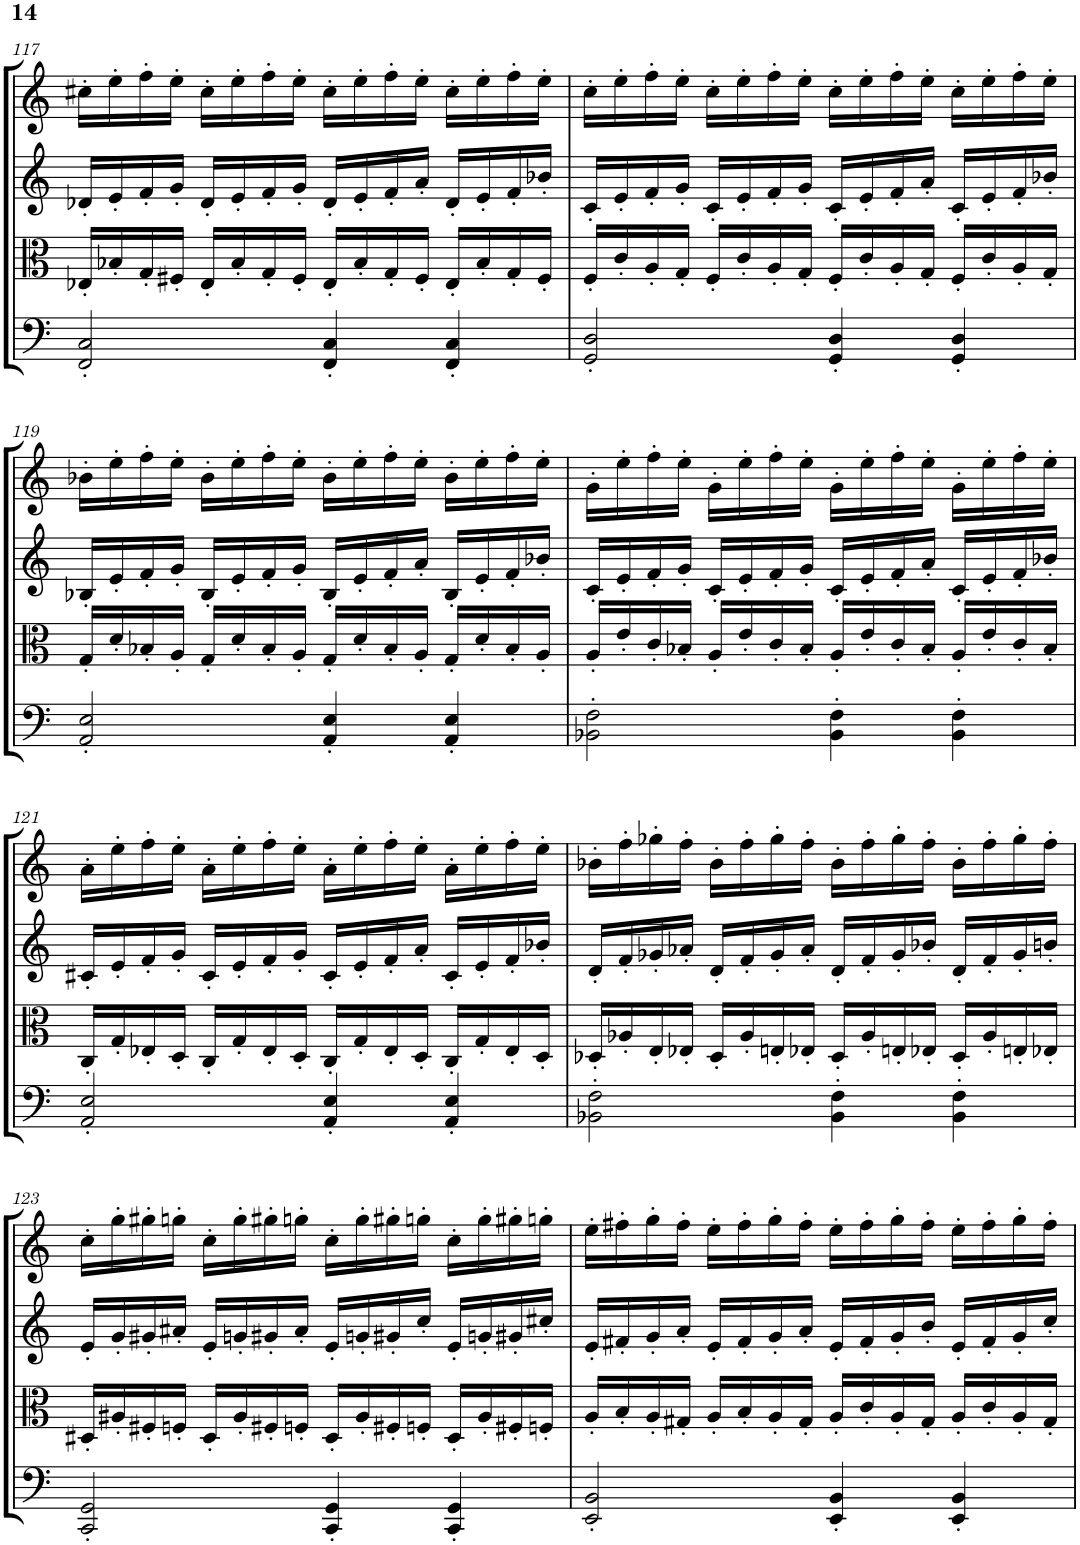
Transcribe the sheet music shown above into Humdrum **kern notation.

**kern	**kern	**kern	**kern
*part4	*part3	*part2	*part1
*staff4	*staff3	*staff2	*staff1
*I"Violoncello	*I"Viola	*I"Violin II	*I"Violin I
*I'Vc	*I'Vla	*I'Vln	*I'Vln
!!LO:PB:g=z
*clefF4	*clefC3	*clefG2	*clefG2
*k[]	*k[]	*k[]	*k[]
*M4/4	*M4/4	*M4/4	*M4/4
=117	=117	=117	=117
2FF/' 2C/'	16E-X'/LL	16d-X'/LL	16cc#X'\LL
.	16B-X'/	16e'/	16ee'\
.	16G'/	16f'/	16ff'\
.	16F#X'/JJ	16g'/JJ	16ee'\JJ
.	16E-'/LL	16d-'/LL	16cc#'\LL
.	16B-'/	16e'/	16ee'\
.	16G'/	16f'/	16ff'\
.	16F#'/JJ	16g'/JJ	16ee'\JJ
4FF/' 4C/'	16E-'/LL	16d-'/LL	16cc#'\LL
.	16B-'/	16e'/	16ee'\
.	16G'/	16f'/	16ff'\
.	16F#'/JJ	16a'/JJ	16ee'\JJ
4FF/' 4C/'	16E-'/LL	16d-'/LL	16cc#'\LL
.	16B-'/	16e'/	16ee'\
.	16G'/	16f'/	16ff'\
.	16F#'/JJ	16b-X'/JJ	16ee'\JJ
=118	=118	=118	=118
2GG/' 2D/'	16F'/LL	16c'/LL	16cc'\LL
.	16c'/	16e'/	16ee'\
.	16A'/	16f'/	16ff'\
.	16G'/JJ	16g'/JJ	16ee'\JJ
.	16F'/LL	16c'/LL	16cc'\LL
.	16c'/	16e'/	16ee'\
.	16A'/	16f'/	16ff'\
.	16G'/JJ	16g'/JJ	16ee'\JJ
4GG/' 4D/'	16F'/LL	16c'/LL	16cc'\LL
.	16c'/	16e'/	16ee'\
.	16A'/	16f'/	16ff'\
.	16G'/JJ	16a'/JJ	16ee'\JJ
4GG/' 4D/'	16F'/LL	16c'/LL	16cc'\LL
.	16c'/	16e'/	16ee'\
.	16A'/	16f'/	16ff'\
.	16G'/JJ	16b-X'/JJ	16ee'\JJ
!!LO:LB:g=z
=119	=119	=119	=119
2AA/' 2E/'	16G'/LL	16B-X'/LL	16b-X'\LL
.	16d'/	16e'/	16ee'\
.	16B-X'/	16f'/	16ff'\
.	16A'/JJ	16g'/JJ	16ee'\JJ
.	16G'/LL	16B-'/LL	16b-'\LL
.	16d'/	16e'/	16ee'\
.	16B-'/	16f'/	16ff'\
.	16A'/JJ	16g'/JJ	16ee'\JJ
4AA/' 4E/'	16G'/LL	16B-'/LL	16b-'\LL
.	16d'/	16e'/	16ee'\
.	16B-'/	16f'/	16ff'\
.	16A'/JJ	16a'/JJ	16ee'\JJ
4AA/' 4E/'	16G'/LL	16B-'/LL	16b-'\LL
.	16d'/	16e'/	16ee'\
.	16B-'/	16f'/	16ff'\
.	16A'/JJ	16b-X'/JJ	16ee'\JJ
=120	=120	=120	=120
2BB-X\' 2F\'	16A'/LL	16c'/LL	16g'\LL
.	16e'/	16e'/	16ee'\
.	16c'/	16f'/	16ff'\
.	16B-X'/JJ	16g'/JJ	16ee'\JJ
.	16A'/LL	16c'/LL	16g'\LL
.	16e'/	16e'/	16ee'\
.	16c'/	16f'/	16ff'\
.	16B-'/JJ	16g'/JJ	16ee'\JJ
4BB-\' 4F\'	16A'/LL	16c'/LL	16g'\LL
.	16e'/	16e'/	16ee'\
.	16c'/	16f'/	16ff'\
.	16B-'/JJ	16a'/JJ	16ee'\JJ
4BB-\' 4F\'	16A'/LL	16c'/LL	16g'\LL
.	16e'/	16e'/	16ee'\
.	16c'/	16f'/	16ff'\
.	16B-'/JJ	16b-X'/JJ	16ee'\JJ
!!LO:LB:g=z
=121	=121	=121	=121
2AA/' 2E/'	16C'/LL	16c#X'/LL	16a'\LL
.	16G'/	16e'/	16ee'\
.	16E-X'/	16f'/	16ff'\
.	16D'/JJ	16g'/JJ	16ee'\JJ
.	16C'/LL	16c#'/LL	16a'\LL
.	16G'/	16e'/	16ee'\
.	16E-'/	16f'/	16ff'\
.	16D'/JJ	16g'/JJ	16ee'\JJ
4AA/' 4E/'	16C'/LL	16c#'/LL	16a'\LL
.	16G'/	16e'/	16ee'\
.	16E-'/	16f'/	16ff'\
.	16D'/JJ	16a'/JJ	16ee'\JJ
4AA/' 4E/'	16C'/LL	16c#'/LL	16a'\LL
.	16G'/	16e'/	16ee'\
.	16E-'/	16f'/	16ff'\
.	16D'/JJ	16b-X'/JJ	16ee'\JJ
=122	=122	=122	=122
2BB-X\' 2F\'	16D-X'/LL	16d'/LL	16b-X'\LL
.	16A-X'/	16f'/	16ff'\
.	16E'/	16g-X'/	16gg-X'\
.	16E-X'/JJ	16a-X'/JJ	16ff'\JJ
.	16D-'/LL	16d'/LL	16b-'\LL
.	16A-'/	16f'/	16ff'\
.	16En'/	16g-'/	16gg-'\
.	16E-X'/JJ	16a-'/JJ	16ff'\JJ
4BB-\' 4F\'	16D-'/LL	16d'/LL	16b-'\LL
.	16A-'/	16f'/	16ff'\
.	16En'/	16g-'/	16gg-'\
.	16E-X'/JJ	16b-X'/JJ	16ff'\JJ
4BB-\' 4F\'	16D-'/LL	16d'/LL	16b-'\LL
.	16A-'/	16f'/	16ff'\
.	16En'/	16g-'/	16gg-'\
.	16E-X'/JJ	16bn'/JJ	16ff'\JJ
!!LO:LB:g=z
=123	=123	=123	=123
2CC/' 2GG/'	16D#X'/LL	16e'/LL	16cc'\LL
.	16A#X'/	16g'/	16gg'\
.	16F#X'/	16g#X'/	16gg#X'\
.	16Fn'/JJ	16a#X'/JJ	16ggn'\JJ
.	16D#'/LL	16e'/LL	16cc'\LL
.	16A#'/	16gn'/	16gg'\
.	16F#X'/	16g#X'/	16gg#X'\
.	16Fn'/JJ	16a#'/JJ	16ggn'\JJ
4CC/' 4GG/'	16D#'/LL	16e'/LL	16cc'\LL
.	16A#'/	16gn'/	16gg'\
.	16F#X'/	16g#X'/	16gg#X'\
.	16Fn'/JJ	16cc'/JJ	16ggn'\JJ
4CC/' 4GG/'	16D#'/LL	16e'/LL	16cc'\LL
.	16A#'/	16gn'/	16gg'\
.	16F#X'/	16g#X'/	16gg#X'\
.	16Fn'/JJ	16cc#X'/JJ	16ggn'\JJ
=124	=124	=124	=124
2EE/' 2BB/'	16A'/LL	16e'/LL	16ee'\LL
.	16B'/	16f#X'/	16ff#X'\
.	16A'/	16g'/	16gg'\
.	16G#X'/JJ	16a'/JJ	16ff#'\JJ
.	16A'/LL	16e'/LL	16ee'\LL
.	16B'/	16f#'/	16ff#'\
.	16A'/	16g'/	16gg'\
.	16G#'/JJ	16a'/JJ	16ff#'\JJ
4EE/' 4BB/'	16A'/LL	16e'/LL	16ee'\LL
.	16c'/	16f#'/	16ff#'\
.	16A'/	16g'/	16gg'\
.	16G#'/JJ	16b'/JJ	16ff#'\JJ
4EE/' 4BB/'	16A'/LL	16e'/LL	16ee'\LL
.	16c'/	16f#'/	16ff#'\
.	16A'/	16g'/	16gg'\
.	16G#'/JJ	16cc'/JJ	16ff#'\JJ
=	=	=	=
*-	*-	*-	*-
